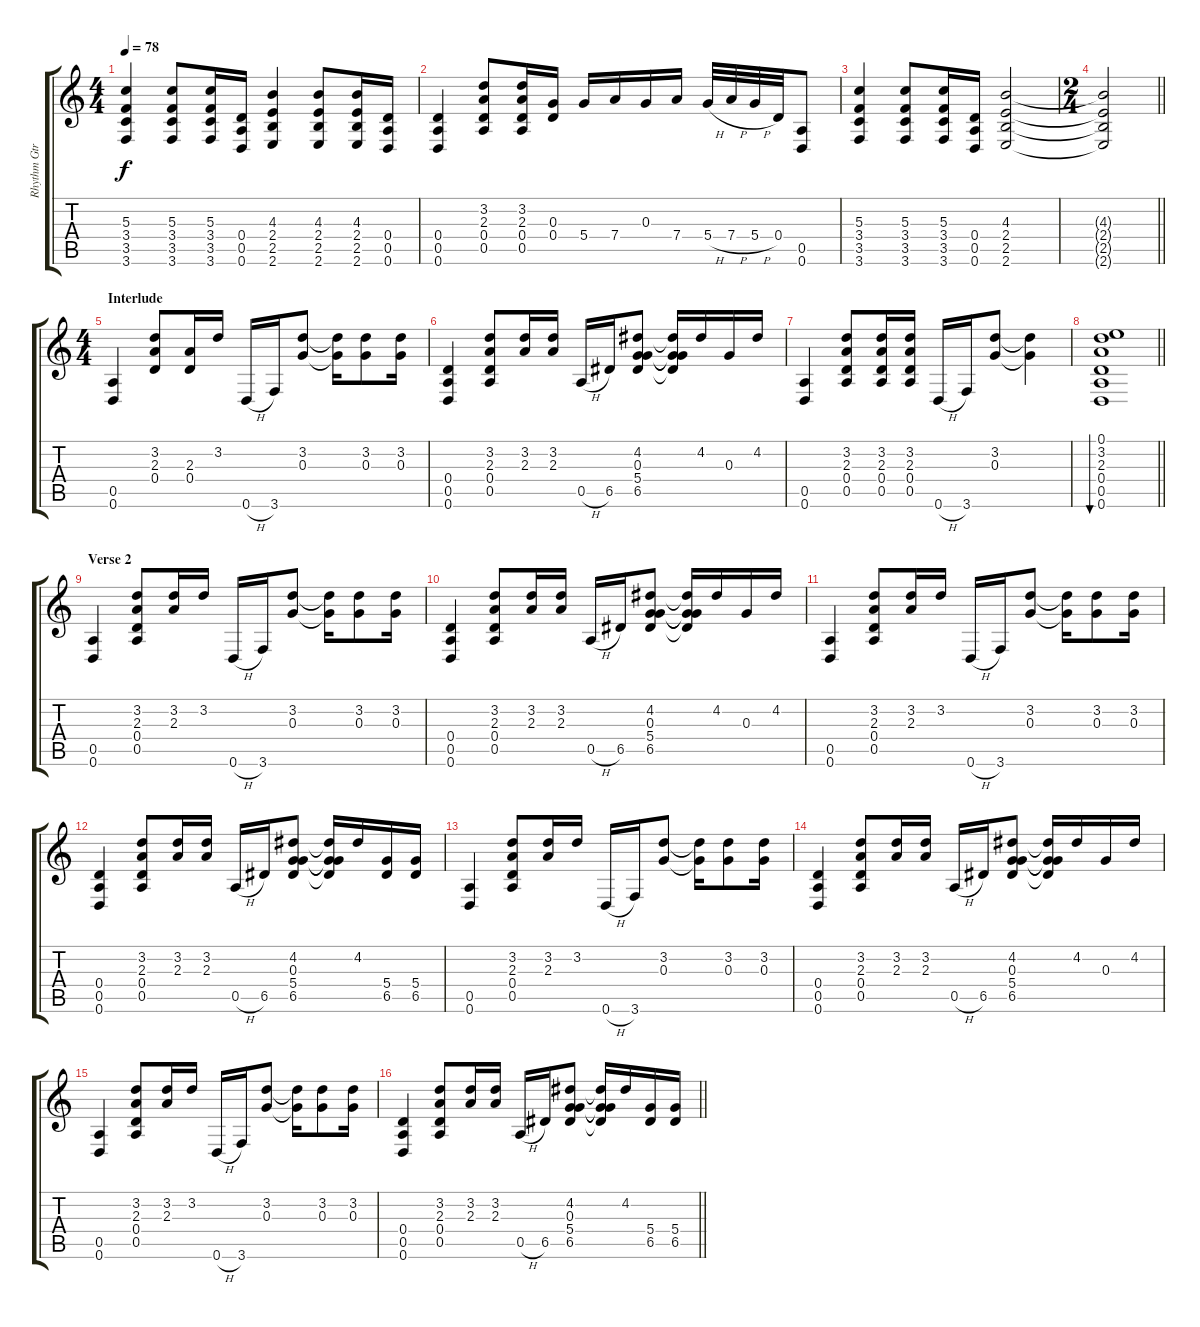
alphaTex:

\track ("Rhythm Gtr. I" "Rhythm Gtr") {instrument acousticguitarsteel}
\staff {score tabs}
\tuning (E4 B3 G3 D3 A2 D2) {hide}
\ts (4 4)
\tempo 78
\clef g2
\ks c
(5.3 3.4 3.5 3.6).4{dy f} (5.3 3.4 3.5 3.6).8 (5.3 3.4 3.5 3.6).16 (0.4 0.5 0.6).16 (4.3 2.4 2.5 2.6).4 (4.3 2.4 2.5 2.6).8 (4.3 2.4 2.5 2.6).16 (0.4 0.5 0.6).16 |
(0.4 0.5 0.6).4 (3.2 2.3 0.4 0.5).8 (3.2 2.3 0.4 0.5).16 (0.3 0.4).16 5.4.16 7.4.16 0.3.16 7.4.16 5.4{h}.32 7.4{h}.32 5.4{h}.32 0.4.32 (0.5 0.6).8 |
(5.3 3.4 3.5 3.6).4 (5.3 3.4 3.5 3.6).8 (5.3 3.4 3.5 3.6).16 (0.4 0.5 0.6).16 (4.3 2.4 2.5 2.6).2 |
\ts (2 4)
\barLineRight lightlight
(4.3{t} 2.4{t} 2.5{t} 2.6{t}).2 |
\ts (4 4)
\section ("" "Interlude")
(0.5 0.6).4 (3.2 2.3 0.4).8 (2.3 0.4).16 3.2.16 0.6{h}.16 3.6.16 (3.2 0.3).8 (3.2{t} 0.3{t}).16 (3.2 0.3).8 (3.2 0.3).16 |
(0.4 0.5 0.6).4 (3.2 2.3 0.4 0.5).8 (3.2 2.3).16 (3.2 2.3).16 0.5{h}.16 6.5.16 (4.2 0.3 5.4 6.5).8 (4.2{t} 0.3{t} 5.4{t} 6.5{t}).16 4.2.16 0.3.16 4.2.16 |
(0.5 0.6).4 (3.2 2.3 0.4 0.5).8 (3.2 2.3 0.4 0.5).16 (3.2 2.3 0.4 0.5).16 0.6{h}.16 3.6.16 (3.2 0.3).8 (3.2{t} 0.3{t}).4 |
\barLineRight lightlight
(0.1 3.2 2.3 0.4 0.5 0.6).1{bu 120} |
\section ("" "Verse 2")
(0.5 0.6).4 (3.2 2.3 0.4 0.5).8 (3.2 2.3).16 3.2.16 0.6{h}.16 3.6.16 (3.2 0.3).8 (3.2{t} 0.3{t}).16 (3.2 0.3).8 (3.2 0.3).16 |
(0.4 0.5 0.6).4 (3.2 2.3 0.4 0.5).8 (3.2 2.3).16 (3.2 2.3).16 0.5{h}.16 6.5.16 (4.2 0.3 5.4 6.5).8 (4.2{t} 0.3{t} 5.4{t} 6.5{t}).16 4.2.16 0.3.16 4.2.16 |
(0.5 0.6).4 (3.2 2.3 0.4 0.5).8 (3.2 2.3).16 3.2.16 0.6{h}.16 3.6.16 (3.2 0.3).8 (3.2{t} 0.3{t}).16 (3.2 0.3).8 (3.2 0.3).16 |
(0.4 0.5 0.6).4 (3.2 2.3 0.4 0.5).8 (3.2 2.3).16 (3.2 2.3).16 0.5{h}.16 6.5.16 (4.2 0.3 5.4 6.5).8 (4.2{t} 0.3{t} 5.4{t} 6.5{t}).16 4.2.16 (5.4 6.5).16 (5.4 6.5).16 |
(0.5 0.6).4 (3.2 2.3 0.4 0.5).8 (3.2 2.3).16 3.2.16 0.6{h}.16 3.6.16 (3.2 0.3).8 (3.2{t} 0.3{t}).16 (3.2 0.3).8 (3.2 0.3).16 |
(0.4 0.5 0.6).4 (3.2 2.3 0.4 0.5).8 (3.2 2.3).16 (3.2 2.3).16 0.5{h}.16 6.5.16 (4.2 0.3 5.4 6.5).8 (4.2{t} 0.3{t} 5.4{t} 6.5{t}).16 4.2.16 0.3.16 4.2.16 |
(0.5 0.6).4 (3.2 2.3 0.4 0.5).8 (3.2 2.3).16 3.2.16 0.6{h}.16 3.6.16 (3.2 0.3).8 (3.2{t} 0.3{t}).16 (3.2 0.3).8 (3.2 0.3).16 |
\barLineRight lightlight
(0.4 0.5 0.6).4 (3.2 2.3 0.4 0.5).8 (3.2 2.3).16 (3.2 2.3).16 0.5{h}.16 6.5.16 (4.2 0.3 5.4 6.5).8 (4.2{t} 0.3{t} 5.4{t} 6.5{t}).16 4.2.16 (5.4 6.5).16 (5.4 6.5).16
